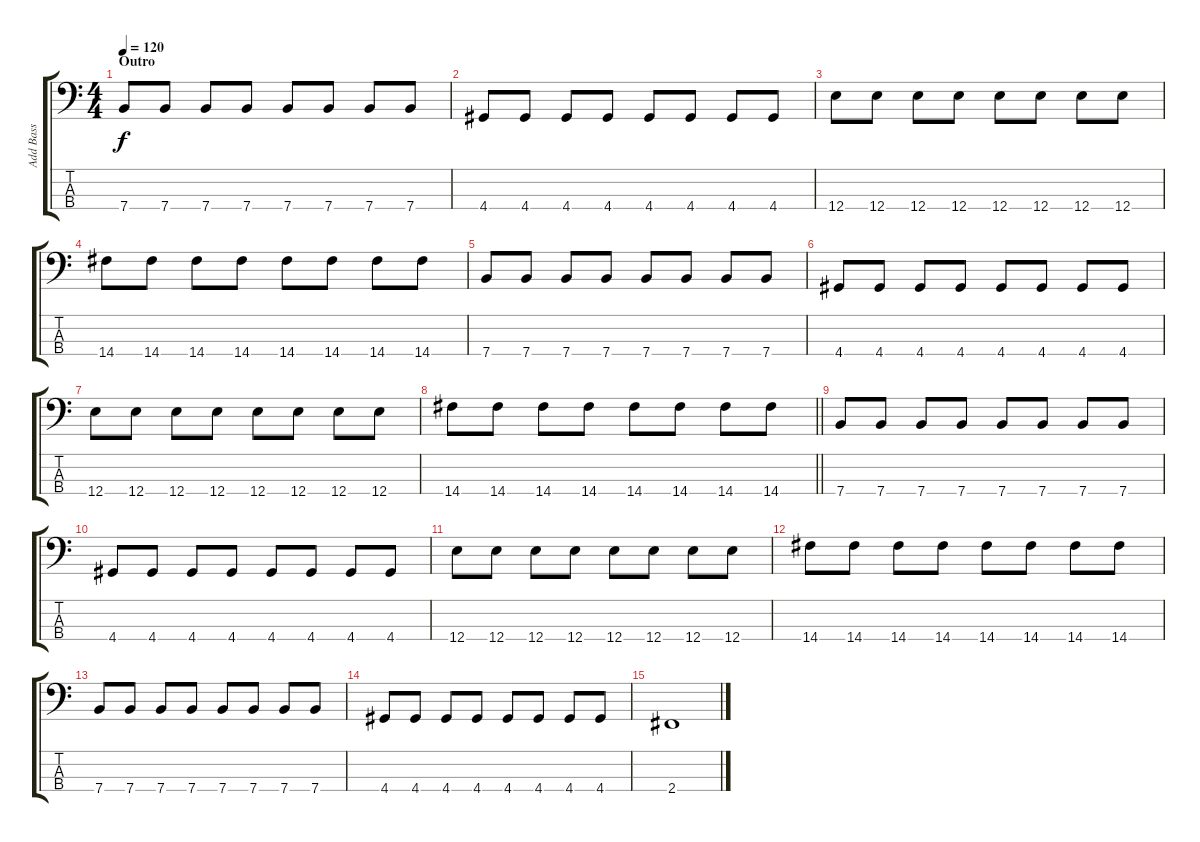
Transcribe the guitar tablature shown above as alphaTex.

\track ("Add Bass" "Add Bass") {instrument electricbassfinger}
\staff {score tabs}
\tuning (G2 D2 A1 E1) {hide}
\ts (4 4)
\section ("" "Outro")
\tempo 120
\clef f4
\ks c
7.4.8{dy f} 7.4.8 7.4.8 7.4.8 7.4.8 7.4.8 7.4.8 7.4.8 |
4.4.8 4.4.8 4.4.8 4.4.8 4.4.8 4.4.8 4.4.8 4.4.8 |
12.4.8 12.4.8 12.4.8 12.4.8 12.4.8 12.4.8 12.4.8 12.4.8 |
14.4.8 14.4.8 14.4.8 14.4.8 14.4.8 14.4.8 14.4.8 14.4.8 |
7.4.8 7.4.8 7.4.8 7.4.8 7.4.8 7.4.8 7.4.8 7.4.8 |
4.4.8 4.4.8 4.4.8 4.4.8 4.4.8 4.4.8 4.4.8 4.4.8 |
12.4.8 12.4.8 12.4.8 12.4.8 12.4.8 12.4.8 12.4.8 12.4.8 |
\barLineRight lightlight
14.4.8 14.4.8 14.4.8 14.4.8 14.4.8 14.4.8 14.4.8 14.4.8 |
7.4.8 7.4.8 7.4.8 7.4.8 7.4.8 7.4.8 7.4.8 7.4.8 |
4.4.8 4.4.8 4.4.8 4.4.8 4.4.8 4.4.8 4.4.8 4.4.8 |
12.4.8 12.4.8 12.4.8 12.4.8 12.4.8 12.4.8 12.4.8 12.4.8 |
14.4.8 14.4.8 14.4.8 14.4.8 14.4.8 14.4.8 14.4.8 14.4.8 |
7.4.8 7.4.8 7.4.8 7.4.8 7.4.8 7.4.8 7.4.8 7.4.8 |
4.4.8 4.4.8 4.4.8 4.4.8 4.4.8 4.4.8 4.4.8 4.4.8 |
2.4.1
